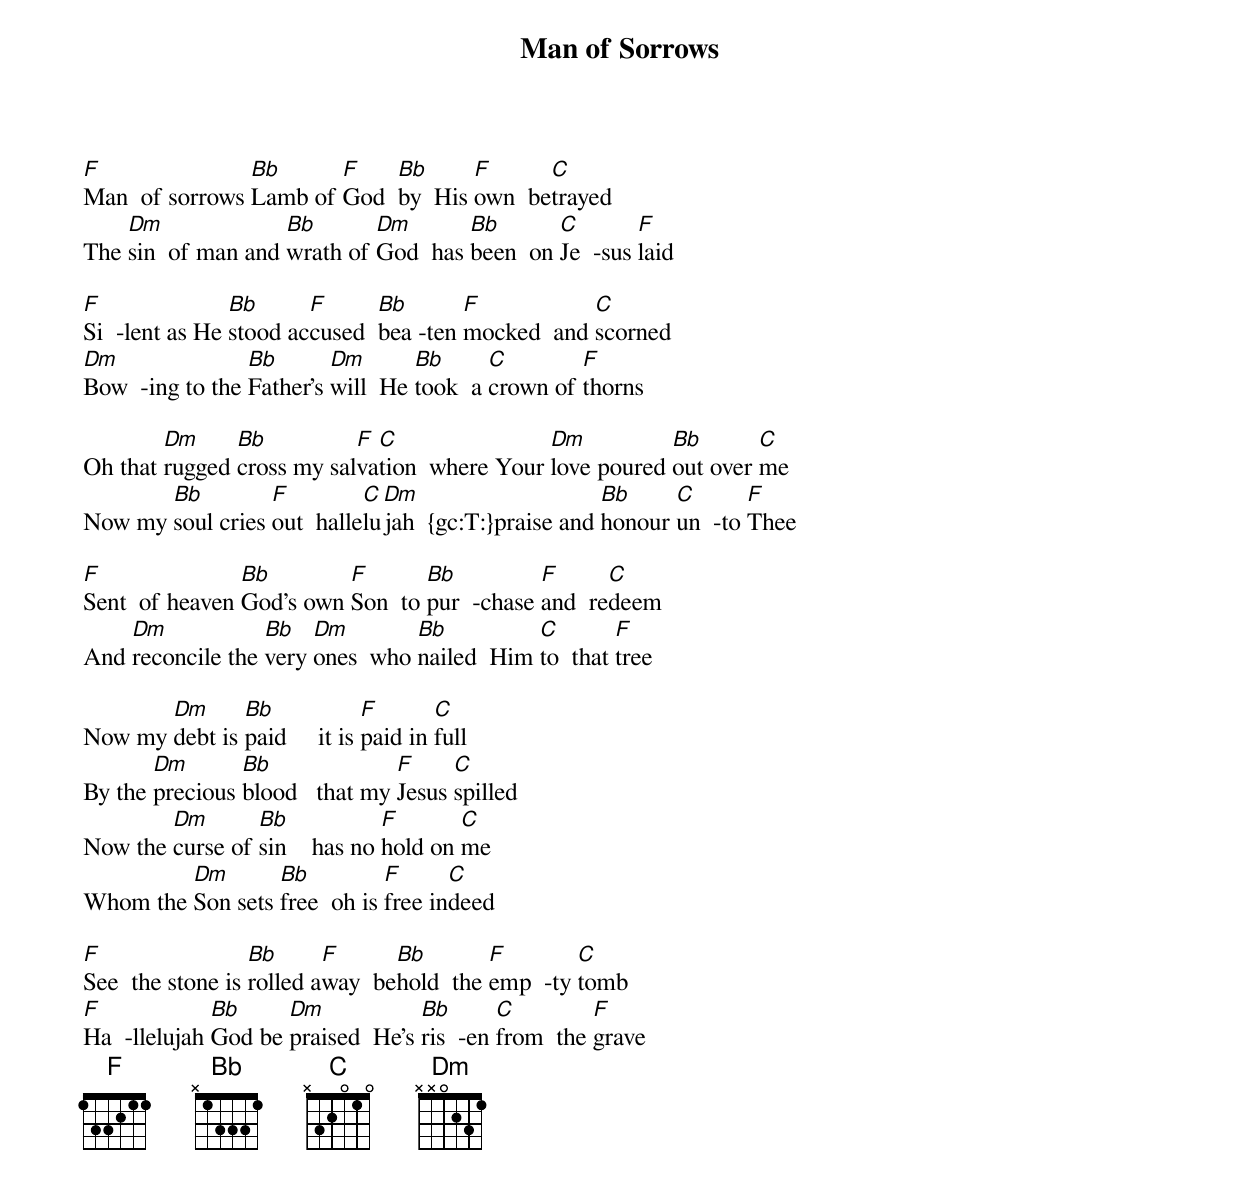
{title: Man of Sorrows}
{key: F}
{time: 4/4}
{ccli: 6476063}
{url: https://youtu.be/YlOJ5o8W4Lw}
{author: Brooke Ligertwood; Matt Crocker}
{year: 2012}
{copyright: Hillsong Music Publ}

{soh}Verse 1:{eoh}
[F]Man  of sorrows [Bb]Lamb of [F]God  [Bb]by  His [F]own  be[C]trayed
The [Dm]sin  of man and [Bb]wrath of [Dm]God  has [Bb]been  on [C]Je  -sus [F]laid

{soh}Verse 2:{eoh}
[F]Si  -lent as He [Bb]stood ac[F]cused  [Bb]bea -ten [F]mocked  and [C]scorned
[Dm]Bow  -ing to the [Bb]Father's [Dm]will  He [Bb]took  a [C]crown of [F]thorns

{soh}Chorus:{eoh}
Oh that [Dm]rugged [Bb]cross my sal[F]va[C]tion  where Your [Dm]love poured [Bb]out over [C]me
Now my [Bb]soul cries [F]out  halle[C]lu[Dm]jah  {gc:T:}praise and [Bb]honour [C]un  -to [F]Thee

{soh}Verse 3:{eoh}
[F]Sent  of heaven [Bb]God's own [F]Son  to [Bb]pur  -chase [F]and  re[C]deem
And [Dm]reconcile the [Bb]very [Dm]ones  who [Bb]nailed  Him [C]to  that [F]tree

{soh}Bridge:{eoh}
Now my [Dm]debt is [Bb]paid     it is [F]paid in [C]full
By the [Dm]precious [Bb]blood   that my [F]Jesus [C]spilled
Now the [Dm]curse of [Bb]sin    has no [F]hold on [C]me
Whom the [Dm]Son sets [Bb]free  oh is [F]free in[C]deed

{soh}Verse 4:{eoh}
[F]See  the stone is [Bb]rolled a[F]way  be[Bb]hold  the [F]emp  -ty [C]tomb
[F]Ha  -llelujah [Bb]God be [Dm]praised  He's [Bb]ris  -en [C]from  the [F]grave
